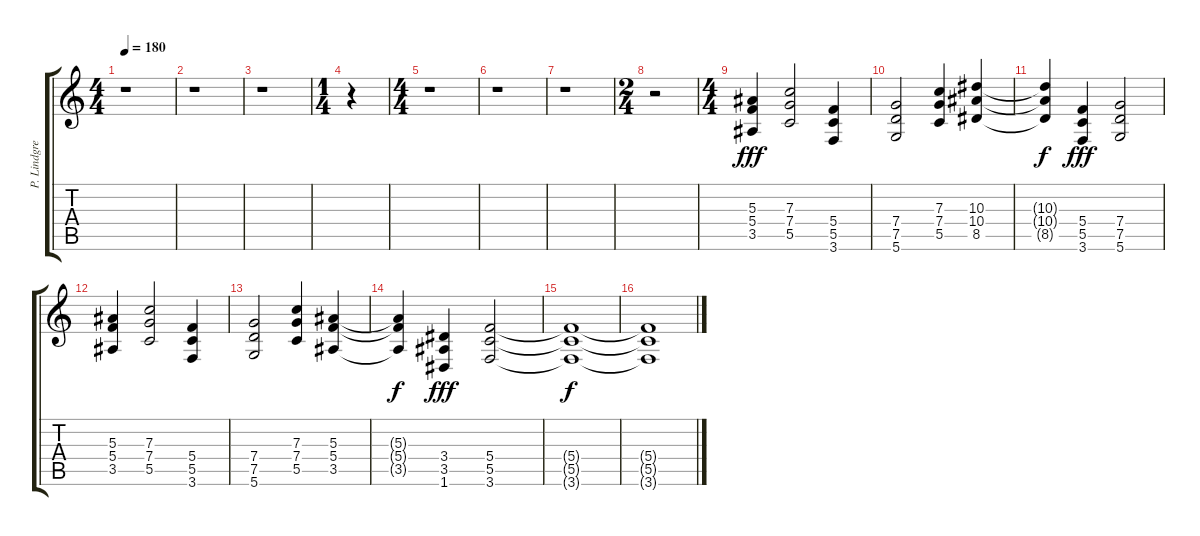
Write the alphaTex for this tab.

\track ("P. Lindgren" "P. Lindgre") {instrument distortionguitar}
\staff {score tabs}
\tuning (D4 A3 F3 C3 G2 D2) {hide}
\ts (4 4)
\tempo 180
\clef g2
\ks c
r.1{dy fff instrument distortionguitar} |
r.1 |
r.1 |
\ts (1 4)
r.4 |
\ts (4 4)
r.1 |
r.1 |
r.1 |
\ts (2 4)
r.2 |
\ts (4 4)
(5.3 5.4 3.5).4 (7.3 7.4 5.5).2 (5.4 5.5 3.6).4 |
(7.4 7.5 5.6).2 (7.3 7.4 5.5).4 (10.3 10.4 8.5).4 |
(10.3{t} 10.4{t} 8.5{t}).4{dy f} (5.4 5.5 3.6).4{dy fff} (7.4 7.5 5.6).2 |
(5.3 5.4 3.5).4 (7.3 7.4 5.5).2 (5.4 5.5 3.6).4 |
(7.4 7.5 5.6).2 (7.3 7.4 5.5).4 (5.3 5.4 3.5).4 |
(5.3{t} 5.4{t} 3.5{t}).4{dy f} (3.4 3.5 1.6).4{dy fff} (5.4 5.5 3.6).2 |
(5.4{t} 5.5{t} 3.6{t}).1{dy f} |
(5.4{t} 5.5{t} 3.6{t}).1
